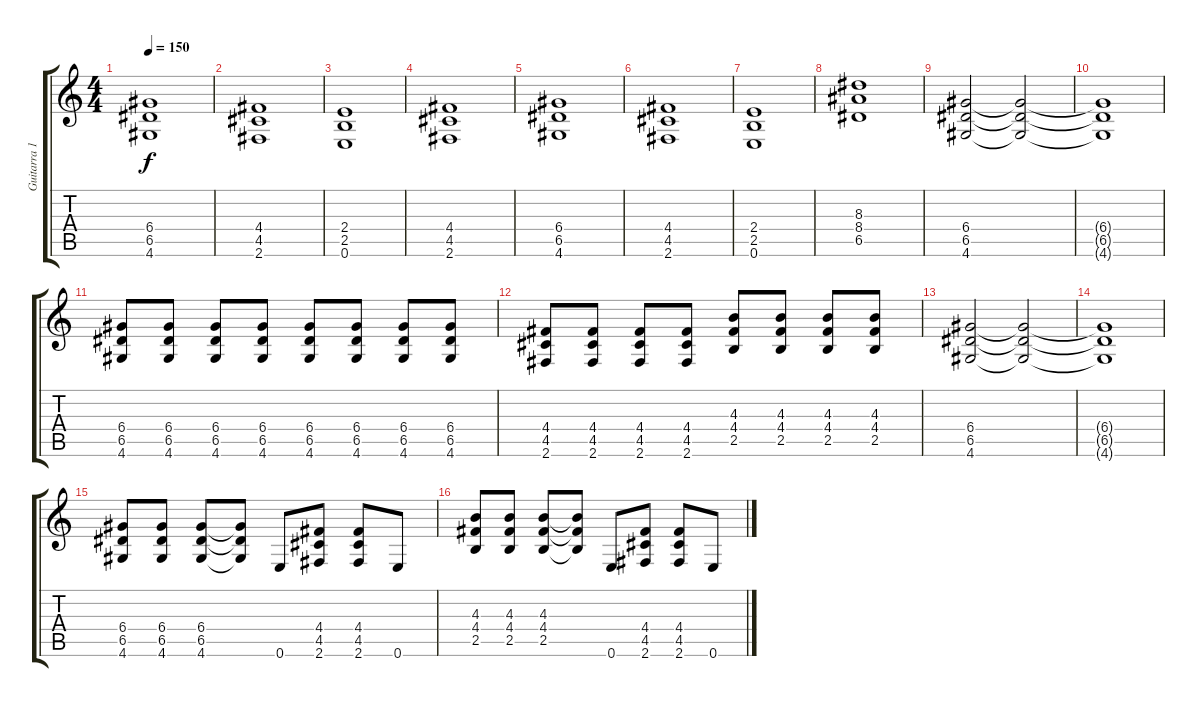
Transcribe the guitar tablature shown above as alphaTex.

\track ("Guitarra 1" "Guitarra 1") {instrument overdrivenguitar}
\staff {score tabs}
\tuning (E4 B3 G3 D3 A2 E2) {hide}
\ts (4 4)
\tempo 150
\clef g2
\ks c
(6.4 6.5 4.6).1{dy f} |
(4.4 4.5 2.6).1 |
(2.4 2.5 0.6).1 |
(4.4 4.5 2.6).1 |
(6.4 6.5 4.6).1 |
(4.4 4.5 2.6).1 |
(2.4 2.5 0.6).1 |
(8.3 8.4 6.5).1 |
(6.4 6.5 4.6).2 (6.4{t} 6.5{t} 4.6{t}).2 |
(6.4{t} 6.5{t} 4.6{t}).1 |
(6.4 6.5 4.6).8 (6.4 6.5 4.6).8 (6.4 6.5 4.6).8 (6.4 6.5 4.6).8 (6.4 6.5 4.6).8 (6.4 6.5 4.6).8 (6.4 6.5 4.6).8 (6.4 6.5 4.6).8 |
(4.4 4.5 2.6).8 (4.4 4.5 2.6).8 (4.4 4.5 2.6).8 (4.4 4.5 2.6).8 (4.3 4.4 2.5).8 (4.3 4.4 2.5).8 (4.3 4.4 2.5).8 (4.3 4.4 2.5).8 |
(6.4 6.5 4.6).2 (6.4{t} 6.5{t} 4.6{t}).2 |
(6.4{t} 6.5{t} 4.6{t}).1 |
(6.4 6.5 4.6).8 (6.4 6.5 4.6).8 (6.4 6.5 4.6).8 (6.4{t} 6.5{t} 4.6{t}).8 0.6.8 (4.4 4.5 2.6).8 (4.4 4.5 2.6).8 0.6.8 |
(4.3 4.4 2.5).8 (4.3 4.4 2.5).8 (4.3 4.4 2.5).8 (4.3{t} 4.4{t} 2.5{t}).8 0.6.8 (4.4 4.5 2.6).8 (4.4 4.5 2.6).8 0.6.8
